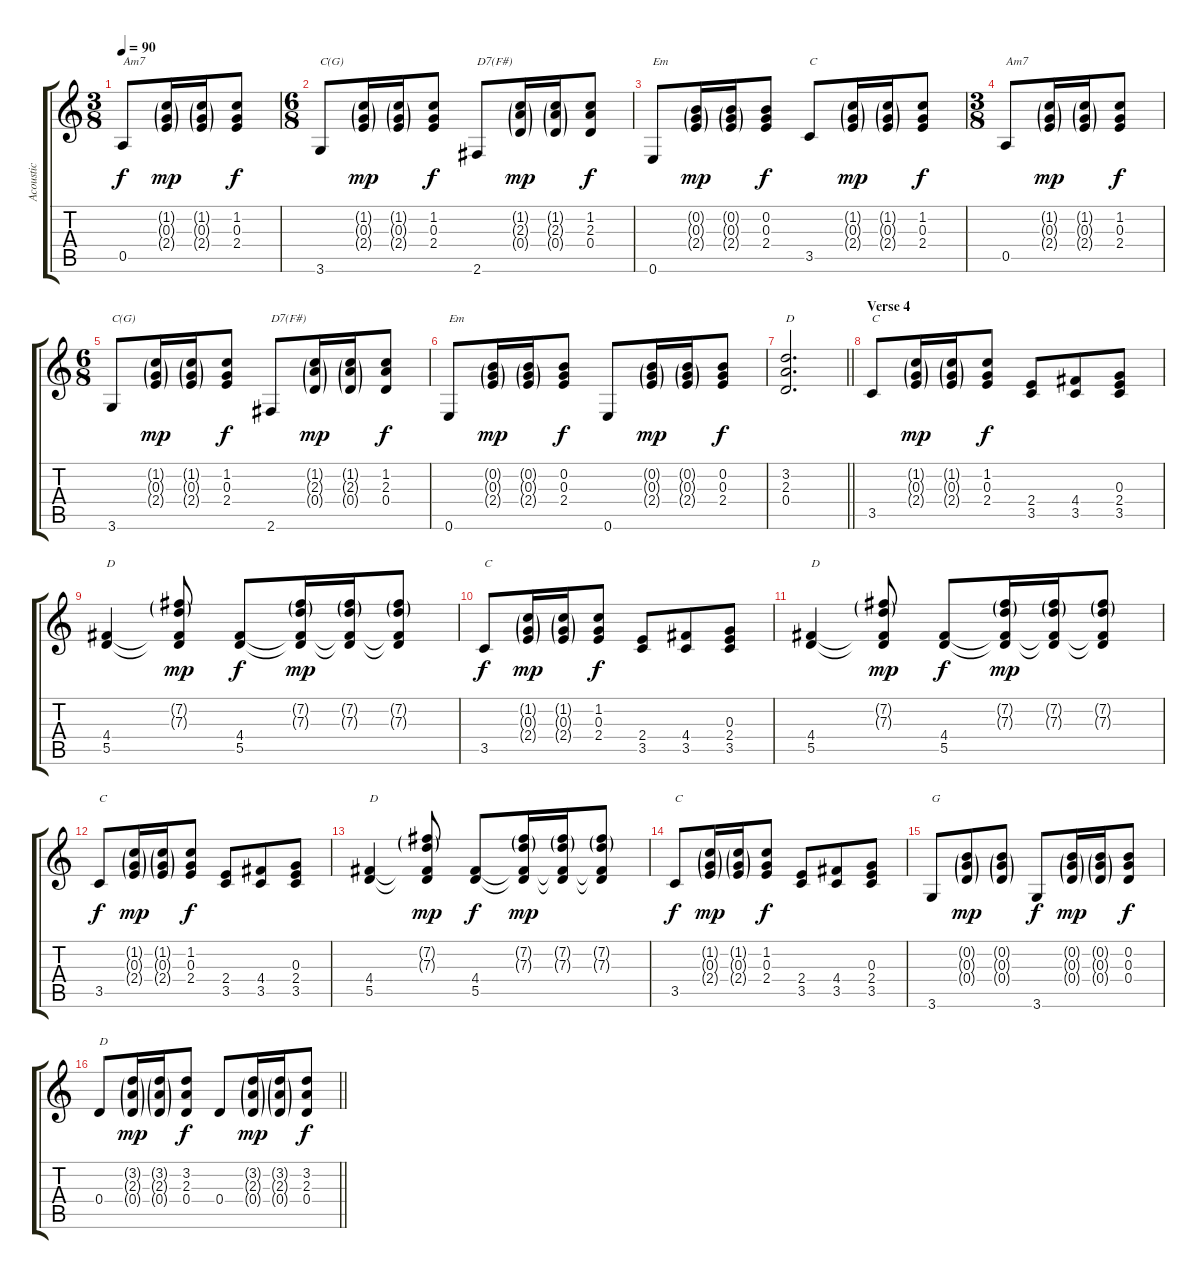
\track ("Acoustic" "Acoustic") {instrument acousticguitarsteel}
\staff {score tabs}
\tuning (E4 B3 G3 D3 A2 E2) {hide}
\ts (3 8)
\tempo 90
\clef g2
\ks c
0.5.8{txt "Am7" dy f} (1.2{g} 0.3{g} 2.4{g}).16{dy mp} (1.2{g} 0.3{g} 2.4{g}).16 (1.2 0.3 2.4).8{dy f} |
\ts (6 8)
3.6.8{txt "C(G)"} (1.2{g} 0.3{g} 2.4{g}).16{dy mp} (1.2{g} 0.3{g} 2.4{g}).16 (1.2 0.3 2.4).8{dy f} 2.6.8{txt "D7(F#)"} (1.2{g} 2.3{g} 0.4{g}).16{dy mp} (1.2{g} 2.3{g} 0.4{g}).16 (1.2 2.3 0.4).8{dy f} |
0.6.8{txt "Em"} (0.2{g} 0.3{g} 2.4{g}).16{dy mp} (0.2{g} 0.3{g} 2.4{g}).16 (0.2 0.3 2.4).8{dy f} 3.5.8{txt "C"} (1.2{g} 0.3{g} 2.4{g}).16{dy mp} (1.2{g} 0.3{g} 2.4{g}).16 (1.2 0.3 2.4).8{dy f} |
\ts (3 8)
0.5.8{txt "Am7"} (1.2{g} 0.3{g} 2.4{g}).16{dy mp} (1.2{g} 0.3{g} 2.4{g}).16 (1.2 0.3 2.4).8{dy f} |
\ts (6 8)
3.6.8{txt "C(G)"} (1.2{g} 0.3{g} 2.4{g}).16{dy mp} (1.2{g} 0.3{g} 2.4{g}).16 (1.2 0.3 2.4).8{dy f} 2.6.8{txt "D7(F#)"} (1.2{g} 2.3{g} 0.4{g}).16{dy mp} (1.2{g} 2.3{g} 0.4{g}).16 (1.2 2.3 0.4).8{dy f} |
0.6.8{txt "Em"} (0.2{g} 0.3{g} 2.4{g}).16{dy mp} (0.2{g} 0.3{g} 2.4{g}).16 (0.2 0.3 2.4).8{dy f} 0.6.8 (0.2{g} 0.3{g} 2.4{g}).16{dy mp} (0.2{g} 0.3{g} 2.4{g}).16 (0.2 0.3 2.4).8{dy f} |
\barLineRight lightlight
(3.2 2.3 0.4).2{d txt "D"} |
\section ("" "Verse 4")
3.5.8{txt "C"} (1.2{g} 0.3{g} 2.4{g}).16{dy mp} (1.2{g} 0.3{g} 2.4{g}).16 (1.2 0.3 2.4).8{dy f} (2.4 3.5).8 (4.4 3.5).8 (0.3 2.4 3.5).8 |
(4.4 5.5).4{txt "D"} (7.2{g} 7.3{g} 4.4{t} 5.5{t}).8{dy mp} (4.4 5.5).8{dy f} (7.2{g} 7.3{g} 4.4{t} 5.5{t}).16{dy mp} (7.2{g} 7.3{g} 4.4{t} 5.5{t}).16 (7.2{g} 7.3{g} 4.4{t} 5.5{t}).8 |
3.5.8{txt "C" dy f} (1.2{g} 0.3{g} 2.4{g}).16{dy mp} (1.2{g} 0.3{g} 2.4{g}).16 (1.2 0.3 2.4).8{dy f} (2.4 3.5).8 (4.4 3.5).8 (0.3 2.4 3.5).8 |
(4.4 5.5).4{txt "D"} (7.2{g} 7.3{g} 4.4{t} 5.5{t}).8{dy mp} (4.4 5.5).8{dy f} (7.2{g} 7.3{g} 4.4{t} 5.5{t}).16{dy mp} (7.2{g} 7.3{g} 4.4{t} 5.5{t}).16 (7.2{g} 7.3{g} 4.4{t} 5.5{t}).8 |
3.5.8{txt "C" dy f} (1.2{g} 0.3{g} 2.4{g}).16{dy mp} (1.2{g} 0.3{g} 2.4{g}).16 (1.2 0.3 2.4).8{dy f} (2.4 3.5).8 (4.4 3.5).8 (0.3 2.4 3.5).8 |
(4.4 5.5).4{txt "D"} (7.2{g} 7.3{g} 4.4{t} 5.5{t}).8{dy mp} (4.4 5.5).8{dy f} (7.2{g} 7.3{g} 4.4{t} 5.5{t}).16{dy mp} (7.2{g} 7.3{g} 4.4{t} 5.5{t}).16 (7.2{g} 7.3{g} 4.4{t} 5.5{t}).8 |
3.5.8{txt "C" dy f} (1.2{g} 0.3{g} 2.4{g}).16{dy mp} (1.2{g} 0.3{g} 2.4{g}).16 (1.2 0.3 2.4).8{dy f} (2.4 3.5).8 (4.4 3.5).8 (0.3 2.4 3.5).8 |
3.6.8{txt "G"} (0.2{g} 0.3{g} 0.4{g}).8{dy mp} (0.2{g} 0.3{g} 0.4{g}).8 3.6.8{dy f} (0.2{g} 0.3{g} 0.4{g}).16{dy mp} (0.2{g} 0.3{g} 0.4{g}).16 (0.2 0.3 0.4).8{dy f} |
\barLineRight lightlight
0.4.8{txt "D"} (3.2{g} 2.3{g} 0.4{g}).16{dy mp} (3.2{g} 2.3{g} 0.4{g}).16 (3.2 2.3 0.4).8{dy f} 0.4.8 (3.2{g} 2.3{g} 0.4{g}).16{dy mp} (3.2{g} 2.3{g} 0.4{g}).16 (3.2 2.3 0.4).8{dy f}
